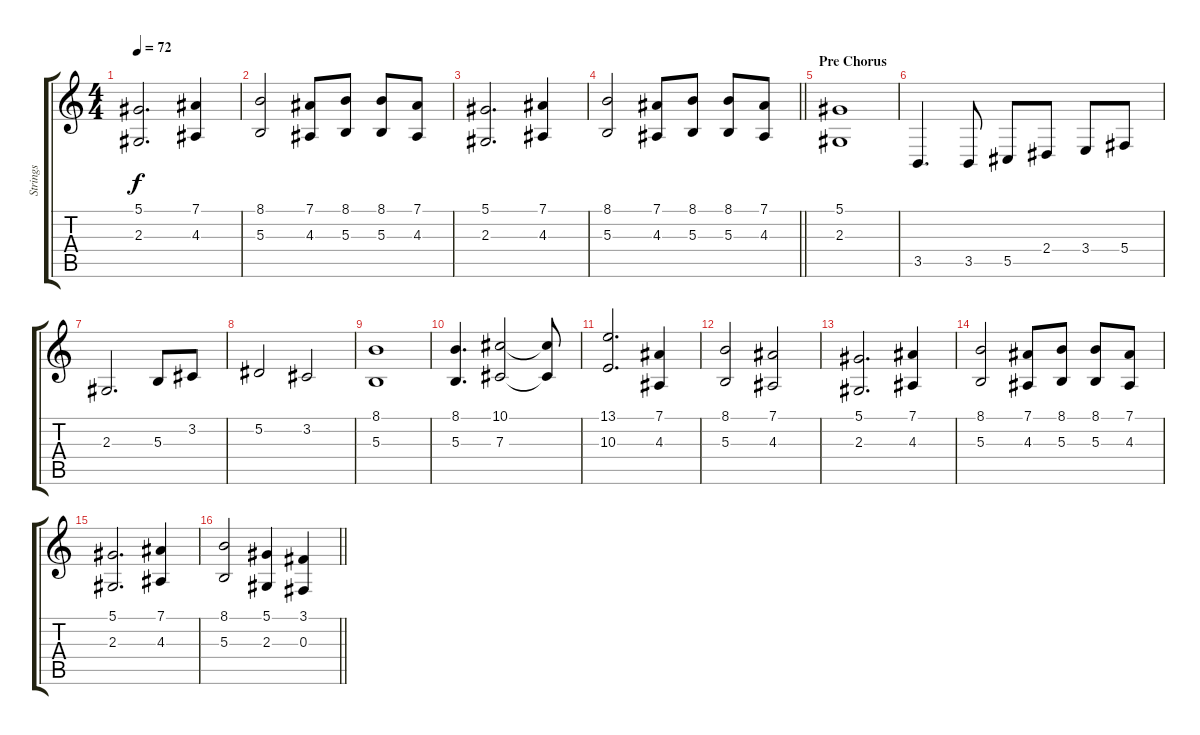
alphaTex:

\track ("Strings" "Strings") {instrument stringensemble1}
\staff {score tabs}
\tuning (Eb4 Bb3 Gb3 Db3 Ab2 Eb2) {hide}
\ts (4 4)
\tempo 72
\clef g2
\ks c
(5.1 2.3).2{d dy f} (7.1 4.3).4 |
(8.1 5.3).2 (7.1 4.3).8 (8.1 5.3).8 (8.1 5.3).8 (7.1 4.3).8 |
(5.1 2.3).2{d} (7.1 4.3).4 |
\barLineRight lightlight
(8.1 5.3).2 (7.1 4.3).8 (8.1 5.3).8 (8.1 5.3).8 (7.1 4.3).8 |
\section ("" "Pre Chorus")
(5.1 2.3).1 |
3.5.4{d} 3.5.8 5.5.8 2.4.8 3.4.8 5.4.8 |
2.3.2{d} 5.3.8 3.2.8 |
5.2.2 3.2.2 |
(8.1 5.3).1 |
(8.1 5.3).4{d} (10.1 7.3).2 (10.1{t} 7.3{t}).8 |
(13.1 10.3).2{d} (7.1 4.3).4 |
(8.1 5.3).2 (7.1 4.3).2 |
(5.1 2.3).2{d} (7.1 4.3).4 |
(8.1 5.3).2 (7.1 4.3).8 (8.1 5.3).8 (8.1 5.3).8 (7.1 4.3).8 |
(5.1 2.3).2{d} (7.1 4.3).4 |
\barLineRight lightlight
(8.1 5.3).2 (5.1 2.3).4 (3.1 0.3).4
